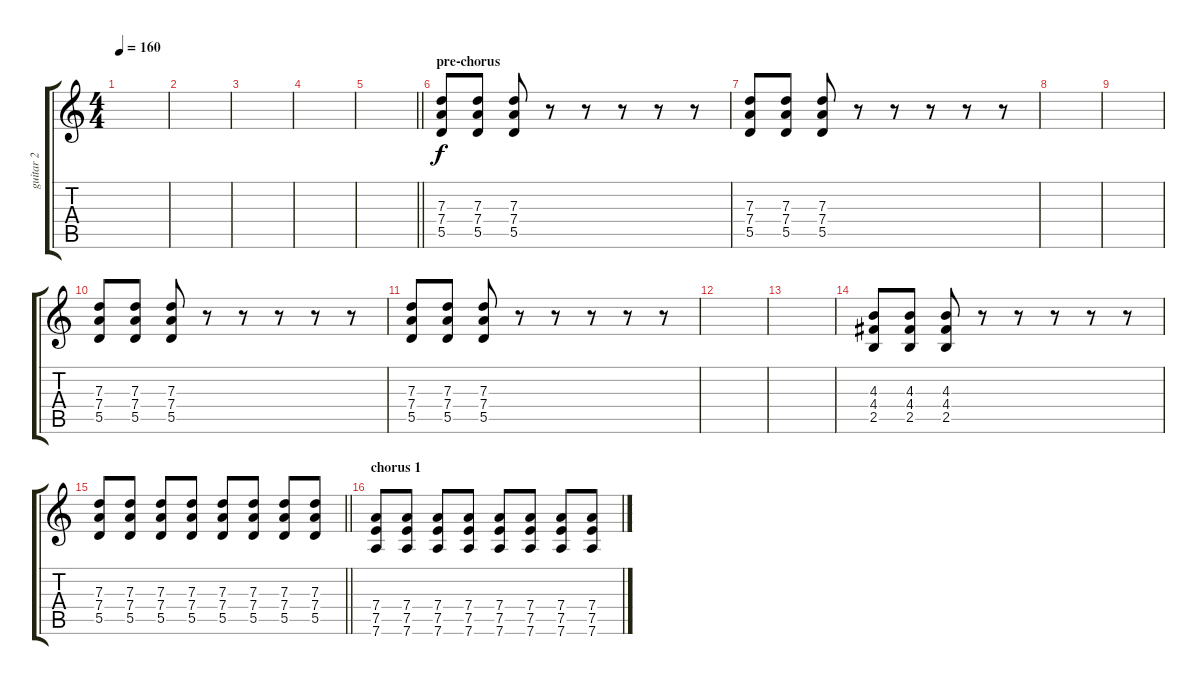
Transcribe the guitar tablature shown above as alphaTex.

\track ("guitar 2" "guitar 2") {instrument distortionguitar}
\staff {score tabs}
\tuning (E4 B3 G3 D3 A2 D2) {hide}
\ts (4 4)
\tempo 160
\clef g2
\ks c
|
|
|
|
\barLineRight lightlight
|
\section ("" "pre-chorus")
(7.3 7.4 5.5).8 (7.3 7.4 5.5).8 (7.3 7.4 5.5).8 r.8 r.8 r.8 r.8 r.8 |
(7.3 7.4 5.5).8 (7.3 7.4 5.5).8 (7.3 7.4 5.5).8 r.8 r.8 r.8 r.8 r.8 |
|
|
(7.3 7.4 5.5).8 (7.3 7.4 5.5).8 (7.3 7.4 5.5).8 r.8 r.8 r.8 r.8 r.8 |
(7.3 7.4 5.5).8 (7.3 7.4 5.5).8 (7.3 7.4 5.5).8 r.8 r.8 r.8 r.8 r.8 |
|
|
(4.3 4.4 2.5).8 (4.3 4.4 2.5).8 (4.3 4.4 2.5).8 r.8 r.8 r.8 r.8 r.8 |
\barLineRight lightlight
(7.3 7.4 5.5).8 (7.3 7.4 5.5).8 (7.3 7.4 5.5).8 (7.3 7.4 5.5).8 (7.3 7.4 5.5).8 (7.3 7.4 5.5).8 (7.3 7.4 5.5).8 (7.3 7.4 5.5).8 |
\section ("" "chorus 1")
(7.4 7.5 7.6).8 (7.4 7.5 7.6).8 (7.4 7.5 7.6).8 (7.4 7.5 7.6).8 (7.4 7.5 7.6).8 (7.4 7.5 7.6).8 (7.4 7.5 7.6).8 (7.4 7.5 7.6).8
